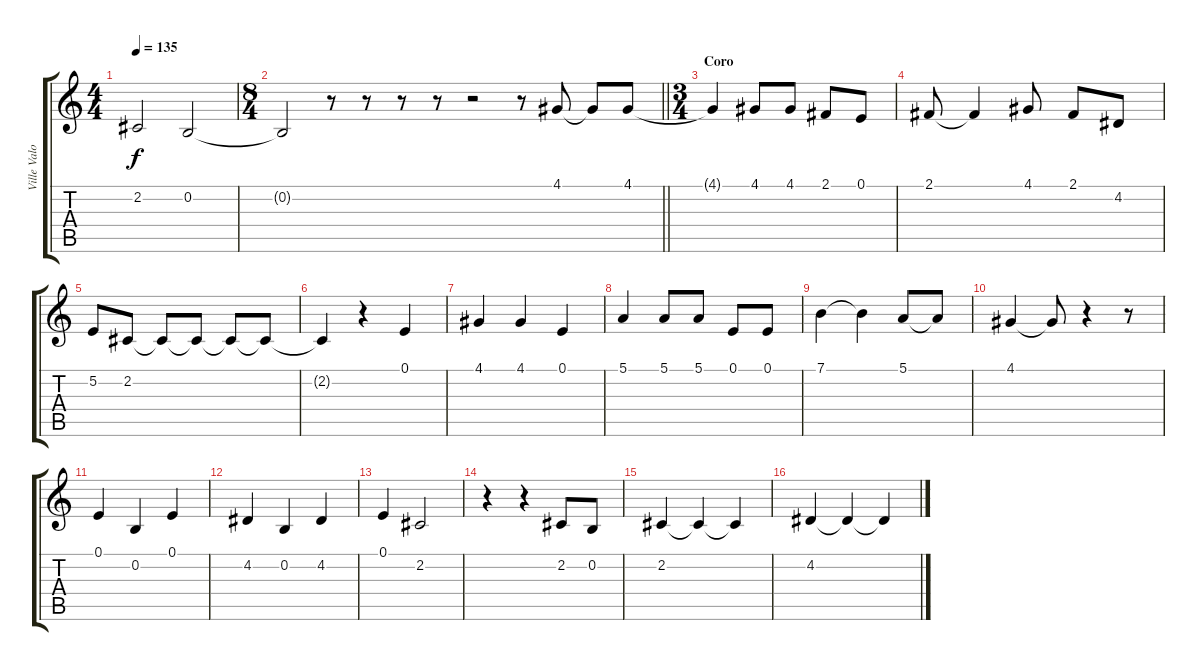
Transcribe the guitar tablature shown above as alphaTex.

\track ("Ville Valo" "Ville Valo") {instrument lead6voice}
\staff {score tabs}
\tuning (E4 B3 G3 D3 A2 E2) {hide}
\ts (4 4)
\tempo 135
\clef g2
\ks c
2.2.2{dy f} 0.2.2 |
\ts (8 4)
\barLineRight lightlight
0.2{t}.2 r.8 r.8 r.8 r.8 r.2 r.8 4.1.8 4.1{t}.8 4.1.8 |
\ts (3 4)
\section ("" "Coro")
4.1{t}.4 4.1.8 4.1.8 2.1.8 0.1.8 |
2.1.8 2.1{t}.4 4.1.8 2.1.8 4.2.8 |
5.2.8 2.2.8 2.2{t}.8 2.2{t}.8 2.2{t}.8 2.2{t}.8 |
2.2{t}.4 r.4 0.1.4 |
4.1.4 4.1.4 0.1.4 |
5.1.4 5.1.8 5.1.8 0.1.8 0.1.8 |
7.1.4 7.1{t}.4 5.1.8 5.1{t}.8 |
4.1.4 4.1{t}.8 r.4 r.8 |
0.1.4 0.2.4 0.1.4 |
4.2.4 0.2.4 4.2.4 |
0.1.4 2.2.2 |
r.4 r.4 2.2.8 0.2.8 |
2.2.4 2.2{t}.4 2.2{t}.4 |
4.2.4 4.2{t}.4 4.2{t}.4
